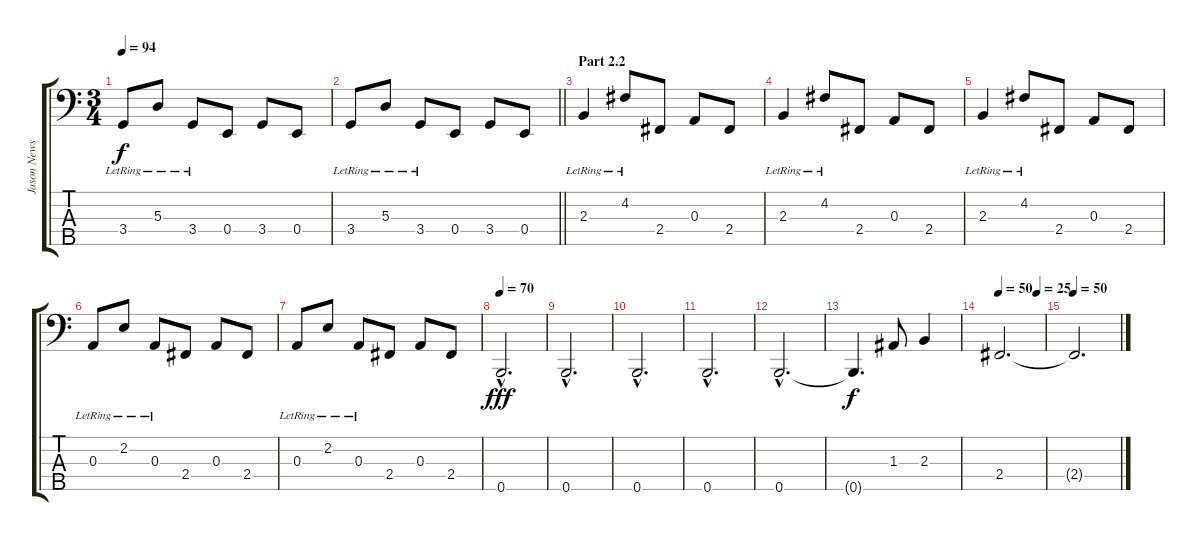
\track ("Jason Newsted" "Jason News") {instrument electricbasspick}
\staff {score tabs}
\tuning (G2 D2 A1 E1 B0) {hide}
\ts (3 4)
\tempo 94
\clef f4
\ks c
3.4{lr}.8{dy f} 5.3{lr}.8 3.4{lr}.8 0.4.8 3.4.8 0.4.8 |
\barLineRight lightlight
3.4{lr}.8 5.3{lr}.8 3.4{lr}.8 0.4.8 3.4.8 0.4.8 |
\section ("" "Part 2.2")
2.3{lr}.4 4.2{lr}.8 2.4.8 0.3.8 2.4.8 |
2.3{lr}.4 4.2{lr}.8 2.4.8 0.3.8 2.4.8 |
2.3{lr}.4 4.2{lr}.8 2.4.8 0.3.8 2.4.8 |
0.3{lr}.8 2.2{lr}.8 0.3{lr}.8 2.4.8 0.3.8 2.4.8 |
0.3{lr}.8 2.2{lr}.8 0.3{lr}.8 2.4.8 0.3.8 2.4.8 |
\tempo 70
0.5{hac}.2{d dy fff volume 16} |
0.5{hac}.2{d} |
0.5{hac}.2{d} |
0.5{hac}.2{d} |
0.5{hac}.2{d} |
0.5{t}.4{d dy f} 1.3.8 2.3.4 |
\tempo 50
\tempo (25 0.8333333333333334)
2.4.2{d} |
\tempo 50
2.4{t}.2{d}
